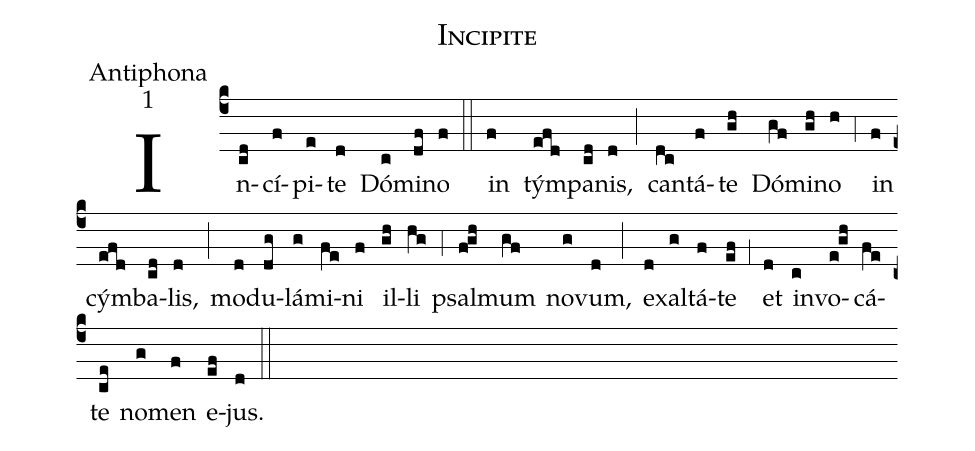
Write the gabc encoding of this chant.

name:Incipite;
office-part:Antiphona;
mode:1;
%%
(c4) In(cd)cí(f)pi(e)te(d) Dó(c)mi(df)no(f) (::)
in(f) tým(efd)pa(cd)nis,(d) (;) can(dc)tá(f)te(gh) Dó(gf)mi(gh)no(h) (,4) in(f) cým(efd)ba(cd)lis,(d) (;) mo(d)du(dg)lá(g)mi(fe)ni(f) il(gh)li(hg) (,4) psal(f!gh)mum(gf) no(g)vum,(d) (;) ex(d)al(g)tá(f)te(ef) (,1) et(d) in(c)vo(e!gh)cá(fe)te(ce) no(g)men(f) e(ef)jus.(d) (::)
